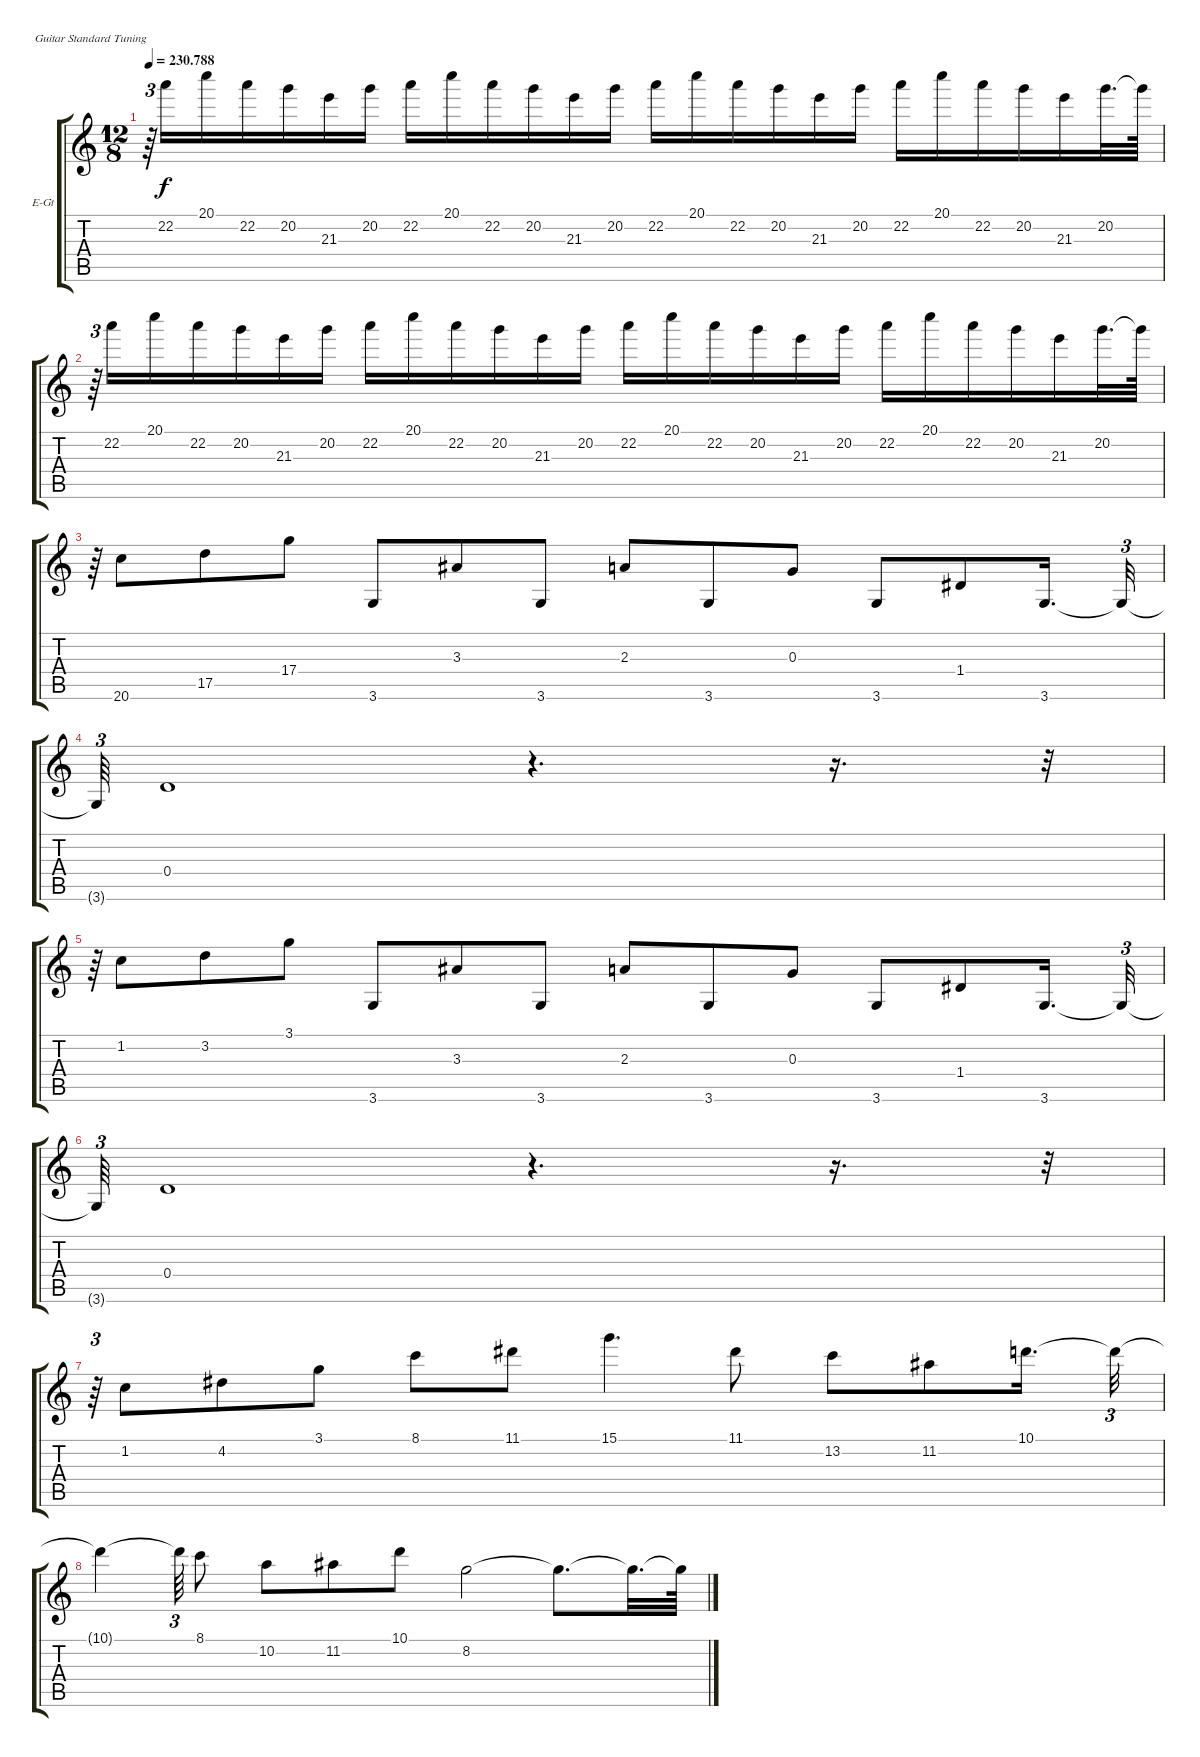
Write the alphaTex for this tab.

\bracketExtendMode groupsimilarinstruments
\firstSystemTrackNameOrientation horizontal
\otherSystemsTrackNameOrientation horizontal
\track ("Соло" "E-Gt") {instrument overdrivenguitar}
\staff {score tabs}
\tuning (E4 B3 G3 D3 A2 E2)
\ts (12 8)
\tempo
230.788
\accidentals auto
\clef g2
\ottava regular
\simile none
\ks c
r.64{tu (3 2) dy f} 22.2.16 20.1.16 22.2.16 20.2.16 21.3.16 20.2.16 22.2.16 20.1.16 22.2.16 20.2.16 21.3.16 20.2.16 22.2.16 20.1.16 22.2.16 20.2.16 21.3.16 20.2.16 22.2.16 20.1.16 22.2.16 20.2.16 21.3.16 20.2.32{d} 20.2{t}.64 |
r.64{tu (3 2)} 22.2.16 20.1.16 22.2.16 20.2.16 21.3.16 20.2.16 22.2.16 20.1.16 22.2.16 20.2.16 21.3.16 20.2.16 22.2.16 20.1.16 22.2.16 20.2.16 21.3.16 20.2.16 22.2.16 20.1.16 22.2.16 20.2.16 21.3.16 20.2.32{d} 20.2{t}.64 |
r.64{tu (3 2)} 20.6.8 17.5.8 17.4.8 3.6.8 3.3.8 3.6.8 2.3.8 3.6.8 0.3.8 3.6.8 1.4.8 3.6.16{d} 3.6{t}.32{tu (3 2)} |
3.6{t}.64{tu (3 2)} 0.4.1 r.4{d} r.16{d} r.32{tu (3 2)} |
r.64{tu (3 2)} 1.2.8 3.2.8 3.1.8 3.6.8 3.3.8 3.6.8 2.3.8 3.6.8 0.3.8 3.6.8 1.4.8 3.6.16{d} 3.6{t}.32{tu (3 2)} |
3.6{t}.64{tu (3 2)} 0.4.1 r.4{d} r.16{d} r.32{tu (3 2)} |
r.64{tu (3 2)} 1.2.8 4.2.8 3.1.8 8.1.8 11.1.8 15.1.4{d} 11.1.8 13.2.8 11.2.8 10.1.16{d} 10.1{t}.32{tu (3 2)} |
10.1{t}.4 10.1{t}.64{tu (3 2)} 8.1.8 10.2.8 11.2.8 10.1.8 8.2.2 8.2{t}.8{d} 8.2{t}.32{d} 8.2{t}.64
